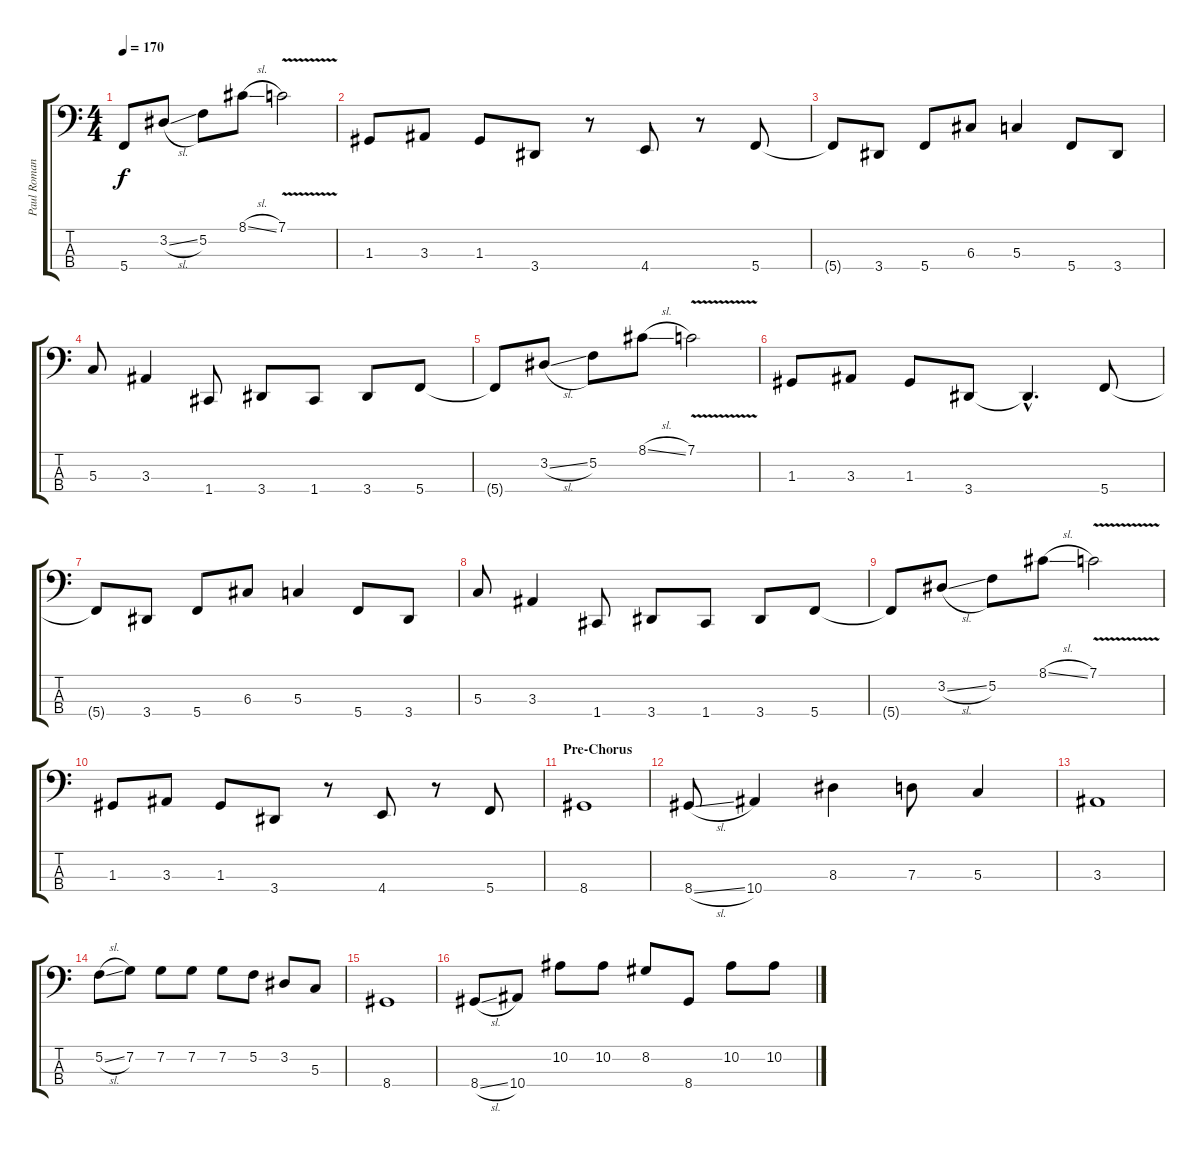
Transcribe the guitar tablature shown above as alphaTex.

\track ("Paul Romanko" "Paul Roman") {instrument electricbasspick}
\staff {score tabs}
\tuning (F2 C2 G1 C1) {hide}
\ts (4 4)
\tempo 170
\clef f4
\ks c
5.4{t}.8{dy f} 3.2{sl}.8 5.2.8 8.1{sl}.8 7.1{v}.2 |
1.3.8 3.3.8 1.3.8 3.4.8 r.8 4.4.8 r.8 5.4.8 |
5.4{t}.8 3.4.8 5.4.8 6.3.8 5.3.4 5.4.8 3.4.8 |
5.3.8 3.3.4 1.4.8 3.4.8 1.4.8 3.4.8 5.4.8 |
5.4{t}.8 3.2{sl}.8 5.2.8 8.1{sl}.8 7.1{v}.2 |
1.3.8 3.3.8 1.3.8 3.4.8 3.4{hac t}.4{d} 5.4.8 |
5.4{t}.8 3.4.8 5.4.8 6.3.8 5.3.4 5.4.8 3.4.8 |
5.3.8 3.3.4 1.4.8 3.4.8 1.4.8 3.4.8 5.4.8 |
5.4{t}.8 3.2{sl}.8 5.2.8 8.1{sl}.8 7.1{v}.2 |
1.3.8 3.3.8 1.3.8 3.4.8 r.8 4.4.8 r.8 5.4.8 |
\section ("" "Pre-Chorus")
8.4.1 |
8.4{sl}.8 10.4.4 8.3.4 7.3.8 5.3.4 |
3.3.1 |
5.2{sl}.8 7.2.8 7.2.8 7.2.8 7.2.8 5.2.8 3.2.8 5.3.8 |
8.4.1 |
8.4{sl}.8 10.4.8 10.2.8 10.2.8 8.2.8 8.4.8 10.2.8 10.2.8
